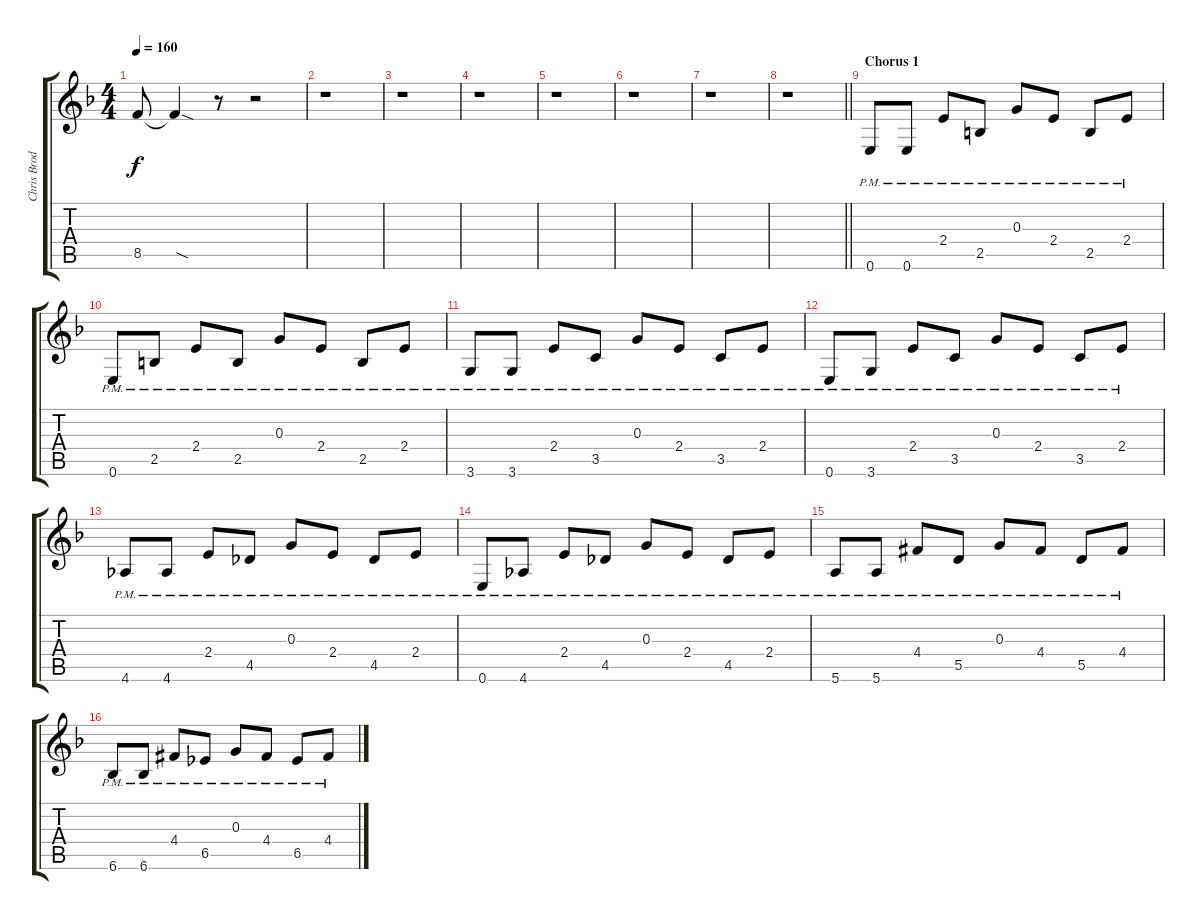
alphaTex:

\track ("Chris Broderick - Lead 2" "Chris Brod") {instrument overdrivenguitar}
\staff {score tabs}
\tuning (E4 B3 G3 D3 A2 E2) {hide}
\ts (4 4)
\tempo 160
\clef g2
\ks f
8.5.8{dy f} 8.5{sod t}.4 r.8 r.2 |
r.1 |
r.1 |
r.1 |
r.1 |
r.1 |
r.1 |
\barLineRight lightlight
r.1 |
\section ("" "Chorus 1")
0.6{pm}.8 0.6{pm}.8 2.4{pm}.8 2.5{pm}.8 0.3{pm}.8 2.4{pm}.8 2.5{pm}.8 2.4{pm}.8 |
0.6{pm}.8 2.5{pm}.8 2.4{pm}.8 2.5{pm}.8 0.3{pm}.8 2.4{pm}.8 2.5{pm}.8 2.4{pm}.8 |
3.6{pm}.8 3.6{pm}.8 2.4{pm}.8 3.5{pm}.8 0.3{pm}.8 2.4{pm}.8 3.5{pm}.8 2.4{pm}.8 |
0.6{pm}.8 3.6{pm}.8 2.4{pm}.8 3.5{pm}.8 0.3{pm}.8 2.4{pm}.8 3.5{pm}.8 2.4{pm}.8 |
4.6{pm}.8 4.6{pm}.8 2.4{pm}.8 4.5{pm}.8 0.3{pm}.8 2.4{pm}.8 4.5{pm}.8 2.4{pm}.8 |
0.6{pm}.8 4.6{pm}.8 2.4{pm}.8 4.5{pm}.8 0.3{pm}.8 2.4{pm}.8 4.5{pm}.8 2.4{pm}.8 |
5.6{pm}.8 5.6{pm}.8 4.4{pm acc #}.8 5.5{pm}.8 0.3{pm}.8 4.4{pm acc #}.8 5.5{pm}.8 4.4{pm acc #}.8 |
6.6{pm}.8 6.6{pm}.8 4.4{pm acc #}.8 6.5{pm}.8 0.3{pm}.8 4.4{pm acc #}.8 6.5{pm}.8 4.4{pm acc #}.8
